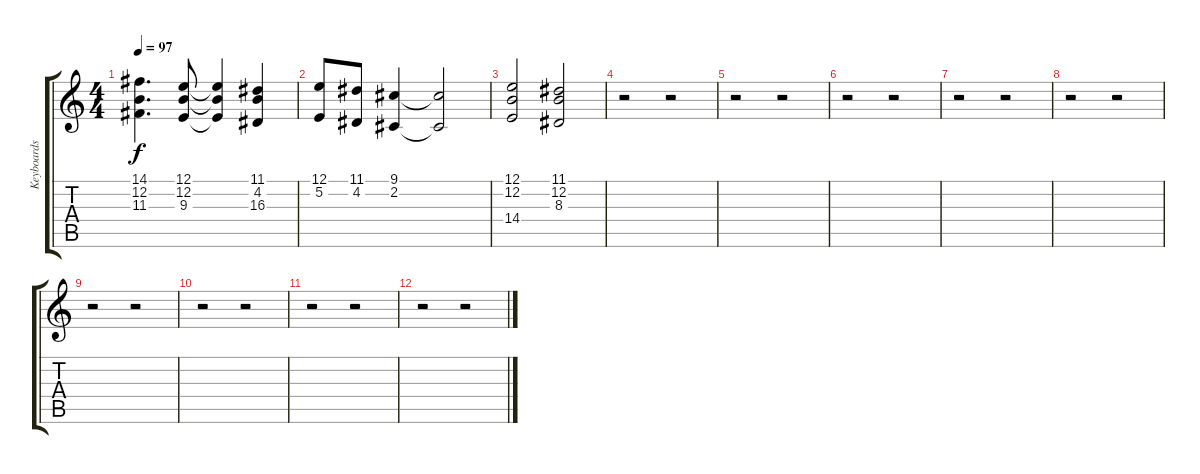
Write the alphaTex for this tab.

\track ("Keyboards 3" "Keyboards ") {instrument choiraahs}
\staff {score tabs}
\tuning (E4 B3 G3 D3 A2 E2) {hide}
\ts (4 4)
\tempo 97
\clef g2
\ks c
(14.1 12.2 11.3).4{d dy f} (12.1 12.2 9.3).8 (12.1{t} 12.2{t} 9.3{t}).4 (11.1 4.2 16.3).4 |
(12.1 5.2).8 (11.1 4.2).8 (9.1 2.2).4 (9.1{t} 2.2{t}).2 |
(12.1 12.2 14.4).2 (11.1 12.2 8.3).2 |
r.2 r.2 |
r.2 r.2 |
r.2 r.2 |
r.2 r.2 |
r.2 r.2 |
r.2 r.2 |
r.2 r.2 |
r.2 r.2 |
r.2 r.2
